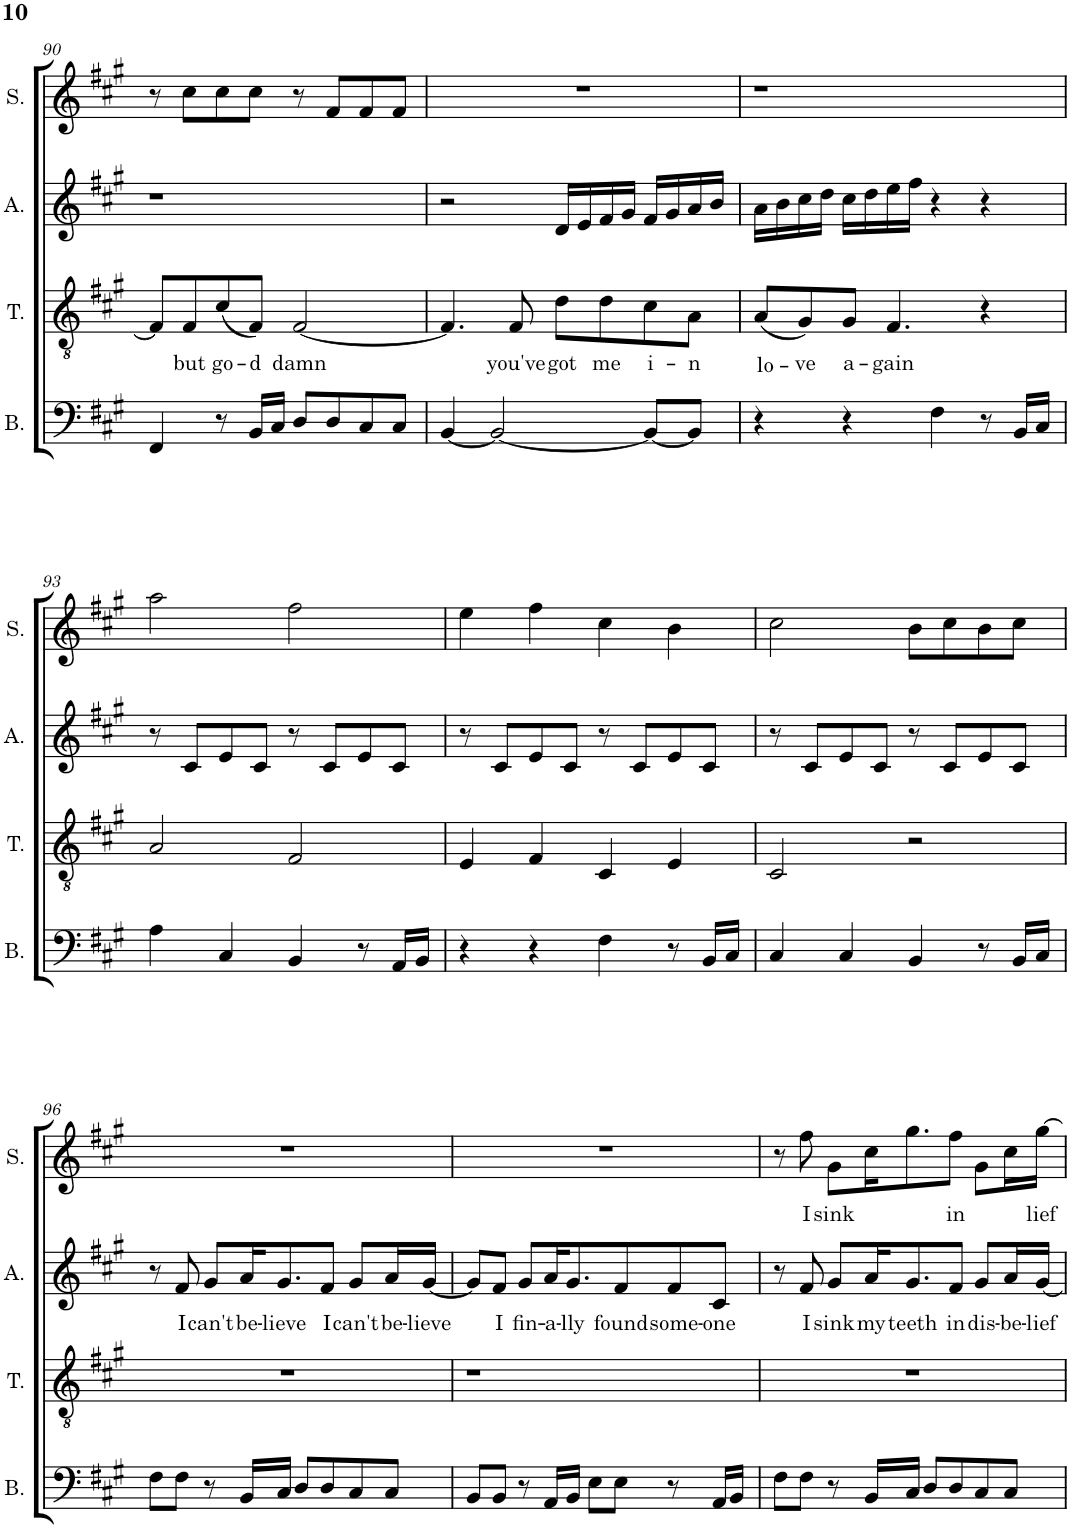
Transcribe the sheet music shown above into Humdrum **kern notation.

**kern	**kern	**text	**kern	**text	**kern	**text
*part4	*part3	*part3	*part2	*part2	*part1	*part1
*staff4	*staff3	*staff3	*staff2	*staff2	*staff1	*staff1
*I"Bass	*I"Tenor	*	*I"Alto	*	*I"Soprano	*
*I'B.	*I'T.	*	*I'A.	*	*I'S.	*
!!LO:PB:g=z
*clefF4	*clefGv2	*	*clefG2	*	*clefG2	*
*k[f#c#g#]	*k[f#c#g#]	*	*k[f#c#g#]	*	*k[f#c#g#]	*
*M4/4	*M4/4	*	*M4/4	*	*M4/4	*
=90	=90	=90	=90	=90	=90	=90
4FF#/	8F#/L]	.	1r	.	8r	.
!	!	!LO:LY:b	!	!	!	!
.	8F#/	but	.	.	8cc#\L	.
!	!	!LO:LY:b	!	!	!	!
8r	(8c#/	go-	.	.	8cc#\	.
!	!	!LO:LY:b	!	!	!	!
16BB/LL	8F#/J)	-d	.	.	8cc#\J	.
16C#/JJ	.	.	.	.	.	.
!	!	!LO:LY:b	!	!	!	!
8D/L	[2F#/	damn	.	.	8r	.
8D/	.	.	.	.	8f#/L	.
8C#/	.	.	.	.	8f#/	.
8C#/J	.	.	.	.	8f#/J	.
=91	=91	=91	=91	=91	=91	=91
[4BB/	4.F#/]	.	2r	.	1r	.
2BB/_	.	.	.	.	.	.
!	!	!LO:LY:b	!	!	!	!
.	8F#/	you've	.	.	.	.
!	!	!LO:LY:b	!	!	!	!
.	8d\L	got	16d/LL	.	.	.
.	.	.	16e/	.	.	.
!	!	!LO:LY:b	!	!	!	!
.	8d\	me	16f#/	.	.	.
.	.	.	16g#/JJ	.	.	.
!	!	!LO:LY:b	!	!	!	!
8BB/L_	8c#\	i-	16f#/LL	.	.	.
.	.	.	16g#/	.	.	.
!	!	!LO:LY:b	!	!	!	!
8BB/J]	8A\J	-n	16a/	.	.	.
.	.	.	16b/JJ	.	.	.
=92	=92	=92	=92	=92	=92	=92
!	!	!LO:LY:b	!	!	!	!
4r	(8A/L	lo-	16a\LL	.	1r	.
.	.	.	16b\	.	.	.
!	!	!LO:LY:b	!	!	!	!
.	8G#/)	-ve	16cc#\	.	.	.
.	.	.	16dd\JJ	.	.	.
!	!	!LO:LY:b	!	!	!	!
4r	8G#/J	-a-	16cc#\LL	.	.	.
.	.	.	16dd\	.	.	.
!	!	!LO:LY:b	!	!	!	!
.	4.F#/	gain	16ee\	.	.	.
.	.	.	16ff#\JJ	.	.	.
4F#\	.	.	4r	.	.	.
8r	4r	.	4r	.	.	.
16BB/LL	.	.	.	.	.	.
16C#/JJ	.	.	.	.	.	.
!!LO:LB:g=z
=93	=93	=93	=93	=93	=93	=93
4A\	2A/	.	8r	.	2aa\	.
.	.	.	8c#/L	.	.	.
4C#/	.	.	8e/	.	.	.
.	.	.	8c#/J	.	.	.
4BB/	2F#/	.	8r	.	2ff#\	.
.	.	.	8c#/L	.	.	.
8r	.	.	8e/	.	.	.
16AA/LL	.	.	8c#/J	.	.	.
16BB/JJ	.	.	.	.	.	.
=94	=94	=94	=94	=94	=94	=94
4r	4E/	.	8r	.	4ee\	.
.	.	.	8c#/L	.	.	.
4r	4F#/	.	8e/	.	4ff#\	.
.	.	.	8c#/J	.	.	.
4F#\	4C#/	.	8r	.	4cc#\	.
.	.	.	8c#/L	.	.	.
8r	4E/	.	8e/	.	4b\	.
16BB/LL	.	.	8c#/J	.	.	.
16C#/JJ	.	.	.	.	.	.
=95	=95	=95	=95	=95	=95	=95
4C#/	2C#/	.	8r	.	2cc#\	.
.	.	.	8c#/L	.	.	.
4C#/	.	.	8e/	.	.	.
.	.	.	8c#/J	.	.	.
4BB/	2r	.	8r	.	8b\L	.
.	.	.	8c#/L	.	8cc#\	.
8r	.	.	8e/	.	8b\	.
16BB/LL	.	.	8c#/J	.	8cc#\J	.
16C#/JJ	.	.	.	.	.	.
!!LO:LB:g=z
=96	=96	=96	=96	=96	=96	=96
8F#\L	1r	.	8r	.	1r	.
!	!	!	!	!LO:LY:b	!	!
8F#\J	.	.	8f#/	I	.	.
!	!	!	!	!LO:LY:b	!	!
8r	.	.	8g#/L	can't	.	.
!	!	!	!	!LO:LY:b	!	!
16BB/LL	.	.	16a/K	be-	.	.
!	!	!	!	!LO:LY:b	!	!
16C#/JJ	.	.	8.g#/	-lieve	.	.
8D/L	.	.	.	.	.	.
!	!	!	!	!LO:LY:b	!	!
8D/	.	.	8f#/J	I	.	.
!	!	!	!	!LO:LY:b	!	!
8C#/	.	.	8g#/L	can't	.	.
!	!	!	!	!LO:LY:b	!	!
8C#/J	.	.	16a/L	be-	.	.
!	!	!	!	!LO:LY:b	!	!
.	.	.	[16g#/JJ	-lieve	.	.
=97	=97	=97	=97	=97	=97	=97
8BB/L	1r	.	8g#/L]	.	1r	.
!	!	!	!	!LO:LY:b	!	!
8BB/J	.	.	8f#/J	I	.	.
!	!	!	!	!LO:LY:b	!	!
8r	.	.	8g#/L	fin-	.	.
!	!	!	!	!LO:LY:b	!	!
16AA/LL	.	.	16a/K	-a-	.	.
!	!	!	!	!LO:LY:b	!	!
16BB/JJ	.	.	8.g#/	-lly	.	.
8E\L	.	.	.	.	.	.
!	!	!	!	!LO:LY:b	!	!
8E\J	.	.	8f#/	found	.	.
!	!	!	!	!LO:LY:b	!	!
8r	.	.	8f#/	some-	.	.
!	!	!	!	!LO:LY:b	!	!
16AA/LL	.	.	8c#/J	-one	.	.
16BB/JJ	.	.	.	.	.	.
=98	=98	=98	=98	=98	=98	=98
8F#\L	1r	.	8r	.	8r	.
!	!	!	!	!LO:LY:b	!	!LO:LY:b
8F#\J	.	.	8f#/	I	8ff#\	I
!	!	!	!	!LO:LY:b	!	!LO:LY:b
8r	.	.	8g#/L	sink	8g#\L	sink
!	!	!	!	!LO:LY:b	!	!
16BB/LL	.	.	16a/K	my	16cc#\K	.
!	!	!	!	!LO:LY:b	!	!
16C#/JJ	.	.	8.g#/	teeth	8.gg#\	.
8D/L	.	.	.	.	.	.
!	!	!	!	!LO:LY:b	!	!LO:LY:b
8D/	.	.	8f#/J	in	8ff#\J	in
!	!	!	!	!LO:LY:b	!	!
8C#/	.	.	8g#/L	dis-	8g#\L	.
!	!	!	!	!LO:LY:b	!	!
8C#/J	.	.	16a/L	-be-	16cc#\L	.
!	!	!	!	!LO:LY:b	!	!LO:LY:b
.	.	.	[16g#/JJ	-lief	[16gg#\JJ	-lief
=	=	=	=	=	=	=
*-	*-	*-	*-	*-	*-	*-
